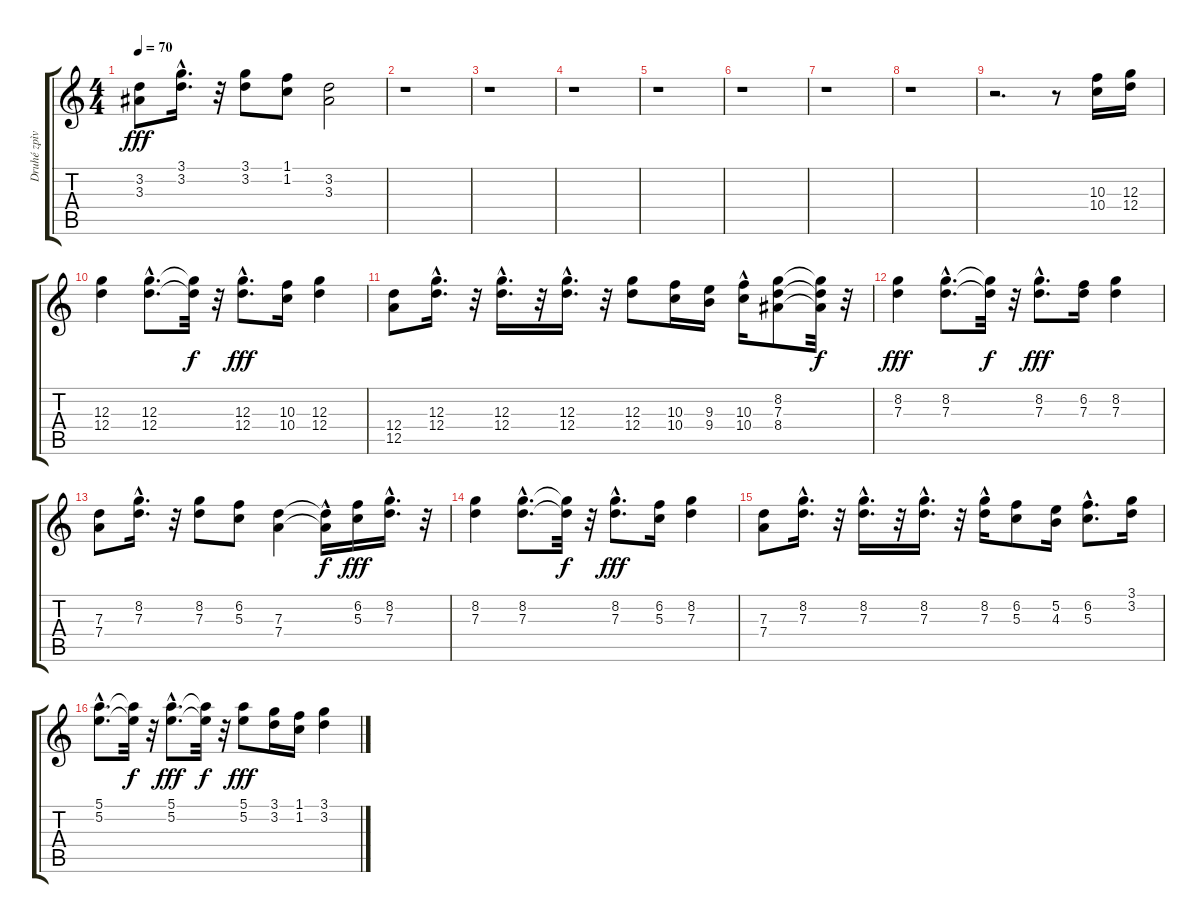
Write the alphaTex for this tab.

\track ("Druhé zpìvy" "Druhé zpìv") {instrument choiraahs}
\staff {score tabs}
\tuning (E5 B4 G4 D4 A3 E3) {hide}
\ts (4 4)
\tempo 70
\clef g2
\ks c
(3.2 3.3).8{dy fff} (3.1{hac} 3.2{hac}).16{d} r.32 (3.1 3.2).8 (1.1 1.2).8 (3.2 3.3).2 |
r.1 |
r.1 |
r.1 |
r.1 |
r.1 |
r.1 |
r.1 |
r.2{d} r.8 (10.3 10.4).16 (12.3 12.4).16 |
(12.3 12.4).4 (12.3{hac} 12.4{hac}).8{d} (12.3{t} 12.4{t}).32{dy f} r.32 (12.3{hac} 12.4{hac}).8{d dy fff} (10.3 10.4).16 (12.3 12.4).4 |
(12.4 12.5).8 (12.3{hac} 12.4{hac}).16{d} r.32 (12.3{hac} 12.4{hac}).16{d} r.32 (12.3{hac} 12.4{hac}).16{d} r.32 (12.3 12.4).8 (10.3 10.4).16 (9.3 9.4).16 (10.3{hac} 10.4).16 (8.2 7.3 8.4).8 (8.2{t} 7.3{t} 8.4{t}).32{dy f} r.32 |
(8.2 7.3).4{dy fff} (8.2{hac} 7.3{hac}).8{d} (8.2{t} 7.3{t}).32{dy f} r.32 (8.2{hac} 7.3{hac}).8{d dy fff} (6.2 7.3).16 (8.2 7.3).4 |
(7.3 7.4).8 (8.2{hac} 7.3{hac}).16{d} r.32 (8.2 7.3).8 (6.2 5.3).8 (7.3 7.4).4 (7.3{hac t} 7.4{t}).16{dy f} (6.2 5.3).16{dy fff} (8.2{hac} 7.3{hac}).16{d} r.32 |
(8.2 7.3).4 (8.2{hac} 7.3{hac}).8{d} (8.2{t} 7.3{t}).32{dy f} r.32 (8.2{hac} 7.3{hac}).8{d dy fff} (6.2 5.3).16 (8.2 7.3).4 |
(7.3 7.4).8 (8.2{hac} 7.3{hac}).16{d} r.32 (8.2{hac} 7.3{hac}).16{d} r.32 (8.2{hac} 7.3{hac}).16{d} r.32 (8.2{hac} 7.3).16 (6.2 5.3).8 (5.2 4.3).16 (6.2{hac} 5.3{hac}).8{d} (3.1 3.2).16 |
(5.1{hac} 5.2{hac}).8{d} (5.1{t} 5.2{t}).32{dy f} r.32 (5.1{hac} 5.2{hac}).8{d dy fff} (5.1{t} 5.2{t}).32{dy f} r.32 (5.1 5.2).8{dy fff} (3.1 3.2).16 (1.1 1.2).16 (3.1 3.2).4
